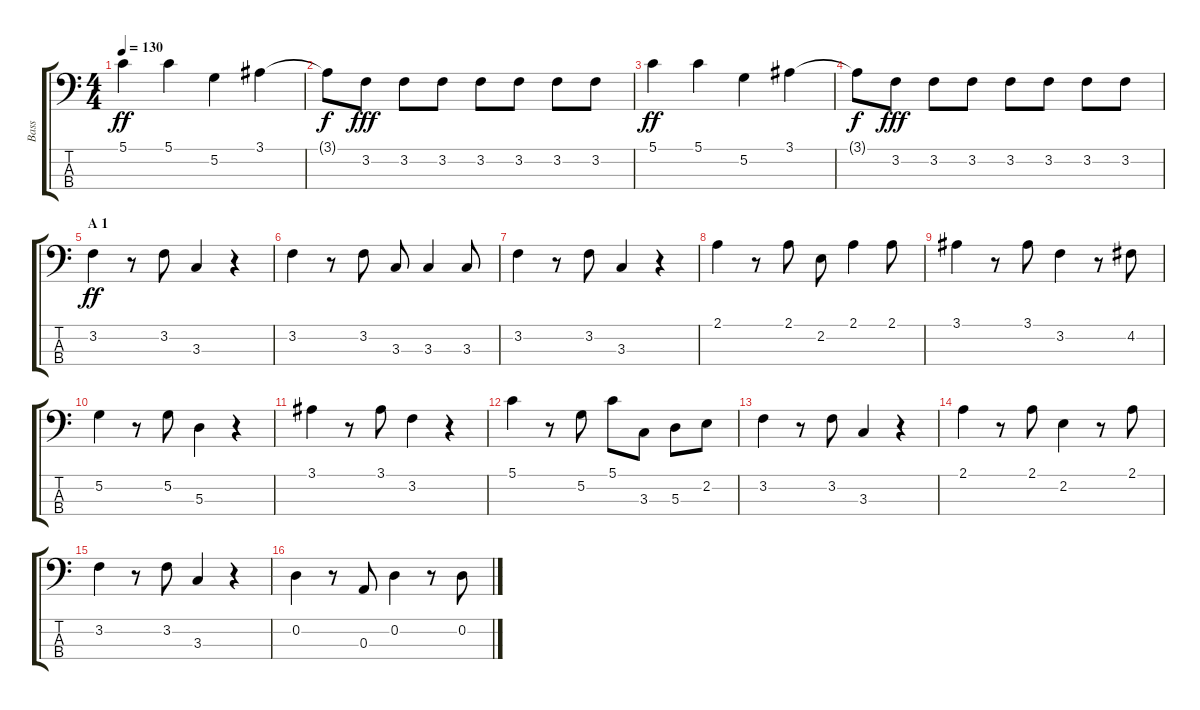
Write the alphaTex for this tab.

\track ("Bass" "Bass") {instrument acousticbass}
\staff {score tabs}
\tuning (G2 D2 A1 E1) {hide}
\ts (4 4)
\tempo 130
\clef f4
\ks c
5.1.4{dy ff instrument acousticbass} 5.1.4 5.2.4 3.1.4 |
3.1{t}.8{dy f} 3.2.8{dy fff} 3.2.8 3.2.8 3.2.8 3.2.8 3.2.8 3.2.8 |
5.1.4{dy ff} 5.1.4 5.2.4 3.1.4 |
3.1{t}.8{dy f} 3.2.8{dy fff} 3.2.8 3.2.8 3.2.8 3.2.8 3.2.8 3.2.8 |
\section ("" "A 1")
3.2.4{dy ff} r.8 3.2.8 3.3.4 r.4 |
3.2.4 r.8 3.2.8 3.3.8 3.3.4 3.3.8 |
3.2.4 r.8 3.2.8 3.3.4 r.4 |
2.1.4 r.8 2.1.8 2.2.8 2.1.4 2.1.8 |
3.1.4 r.8 3.1.8 3.2.4 r.8 4.2.8 |
5.2.4 r.8 5.2.8 5.3.4 r.4 |
3.1.4 r.8 3.1.8 3.2.4 r.4 |
5.1.4 r.8 5.2.8 5.1.8 3.3.8 5.3.8 2.2.8 |
3.2.4 r.8 3.2.8 3.3.4 r.4 |
2.1.4 r.8 2.1.8 2.2.4 r.8 2.1.8 |
3.2.4 r.8 3.2.8 3.3.4 r.4 |
0.2.4 r.8 0.3.8 0.2.4 r.8 0.2.8
